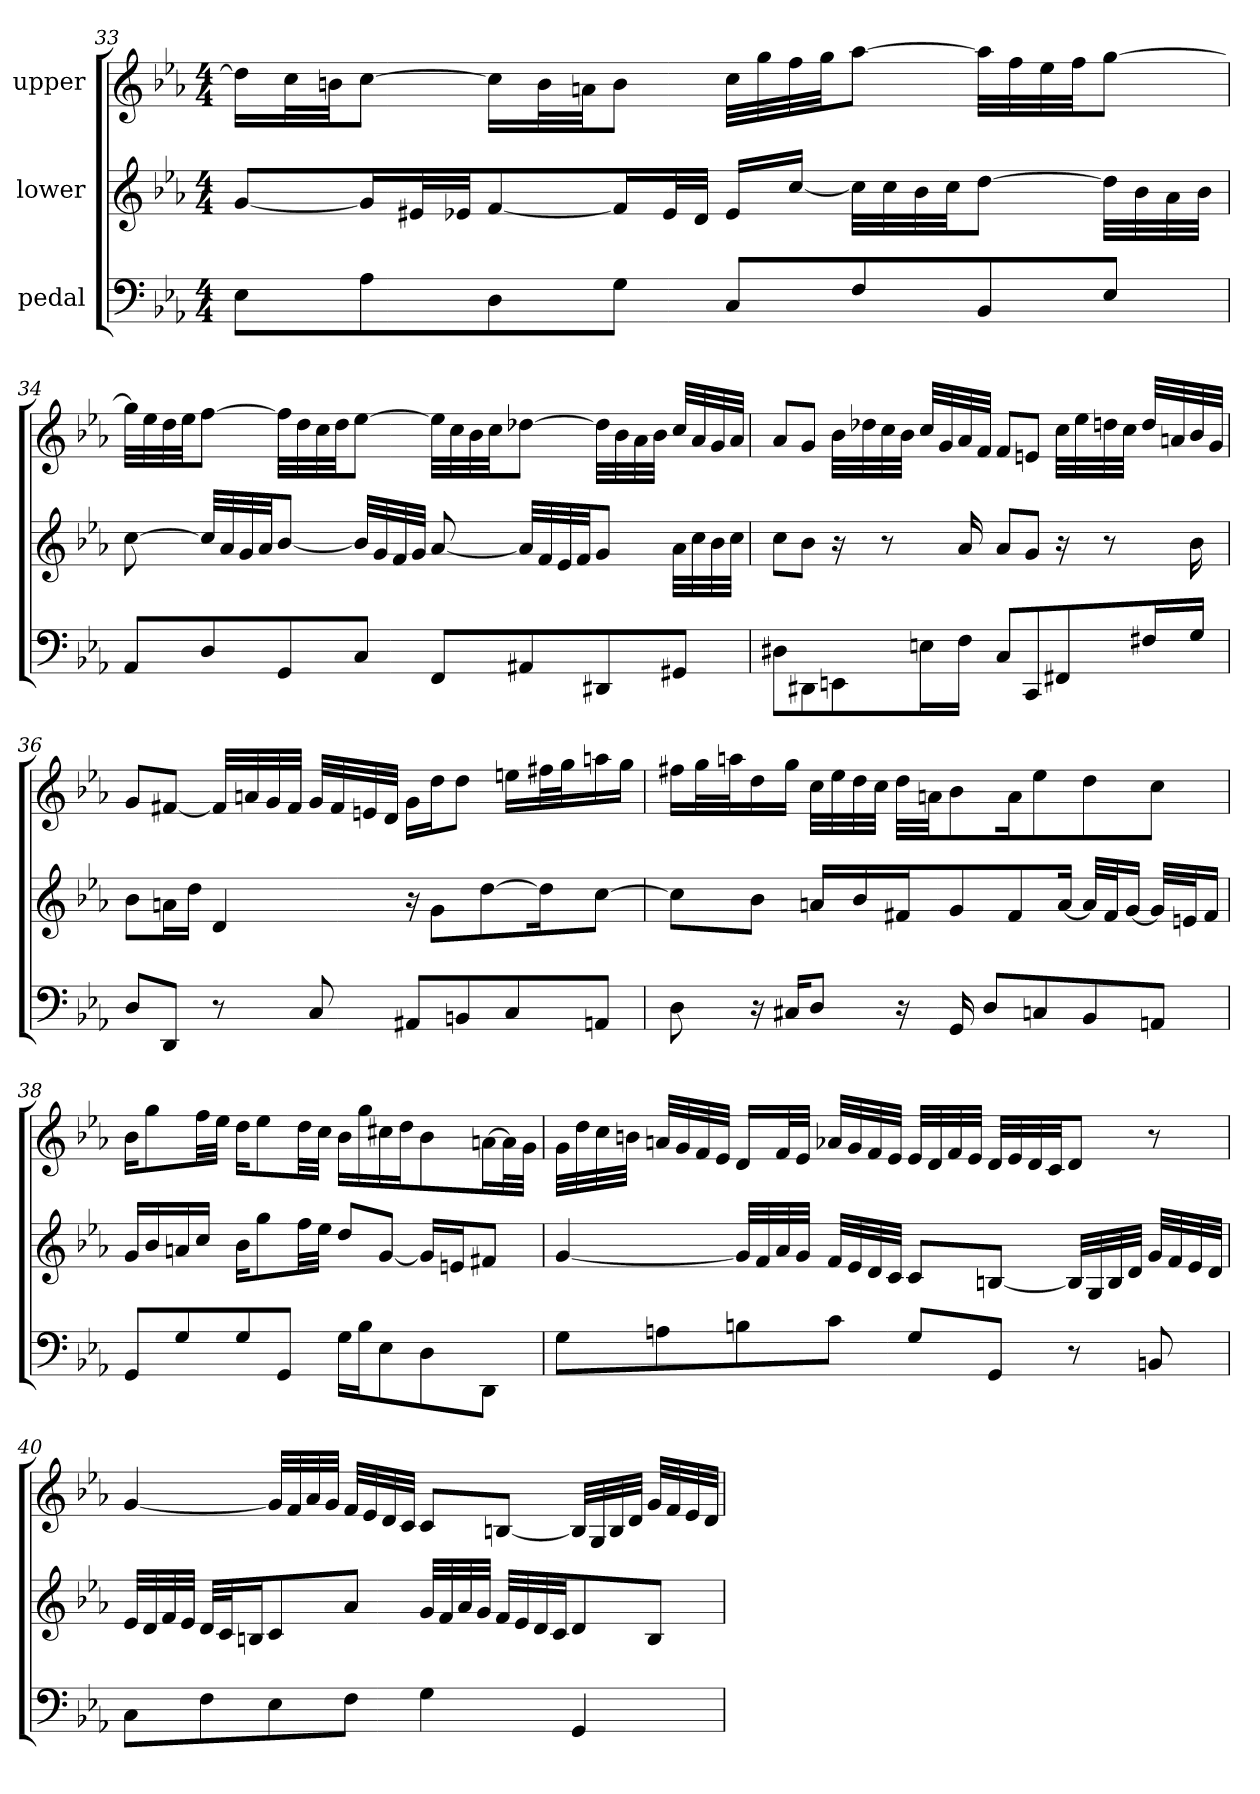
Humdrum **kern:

**kern	**kern	**kern
*part3	*part2	*part1
*staff3	*staff2	*staff1
*I"pedal	*I"lower	*I"upper
!!LO:PB:g=z
*clefF4	*clefG2	*clefG2
*k[b-e-a-]	*k[b-e-a-]	*k[b-e-a-]
*E-:	*E-:	*E-:
*M4/4	*M4/4	*M4/4
=33	=33	=33
8E-\L	[8g/L	16dd\LL]
.	.	32cc\L
.	.	32bn\JJ
8A-\	16g/L]	[8cc\J
.	32e#/L	.
.	32e-/JJ	.
8D\	[8f/	16cc\LL]
.	.	32b\L
.	.	32an\JJ
8G\J	16f/L]	8b\J
.	32e-/L	.
.	32d/JJJ	.
8C/L	16e-/LL	32cc\LLL
.	.	32gg\
.	[16cc/JJ	32ff\
.	.	32gg\JJ
8F/	32cc\LLL]	[8aa-\J
.	32cc\	.
.	32b-\	.
.	32cc\JJ	.
8BB-/	[8dd\J	32aa-\LLL]
.	.	32ff\
.	.	32ee-\
.	.	32ff\JJ
8E-/J	32dd\LLL]	[8gg\J
.	32b-\	.
.	32a-\	.
.	32b-\JJJ	.
!!LO:LB:g=z
=34	=34	=34
8AA-/L	[8cc\	32gg\LLL]
.	.	32ee-\
.	.	32dd\
.	.	32ee-\JJ
8D/	32cc/LLL]	[8ff\J
.	32a-/	.
.	32g/	.
.	32a-/JJ	.
8GG/	[8b-/J	32ff\LLL]
.	.	32dd\
.	.	32cc\
.	.	32dd\JJ
8C/J	32b-/LLL]	[8ee-\J
.	32g/	.
.	32f/	.
.	32g/JJJ	.
8FF/L	[8a-/	32ee-\LLL]
.	.	32cc\
.	.	32b-\
.	.	32cc\JJ
8AA#/	32a-/LLL]	[8dd-\J
.	32f/	.
.	32e-/	.
.	32f/JJ	.
8DD#/	8g/J	32dd-\LLL]
.	.	32b-\
.	.	32a-\
.	.	32b-\JJJ
8GG#/J	32a-\LLL	32cc/LLL
.	32cc\	32a-/
.	32b-\	32g/
.	32cc\JJJ	32a-/JJJ
!!LO:LB:g=z
=35	=35	=35
8D#\L	8cc\L	8a-/L
8DD#\	8b-\J	8g/J
8EEn\	16r	32b-\LLL
.	.	32dd-\
.	8r	32cc\
.	.	32b-\JJJ
16En\L	.	32cc/LLL
.	.	32g/
16F\JJ	16a-/	32a-/
.	.	32f/JJJ
8C/L	8a-/L	8f/L
8CC/	8g/J	8en/J
8FF#/	16r	32cc\LLL
.	.	32ee-\
.	8r	32ddn\
.	.	32cc\JJJ
16F#/L	.	32dd/LLL
.	.	32an/
16G/JJ	16b-\	32b-/
.	.	32g/JJJ
!!LO:LB:g=z
=36	=36	=36
8D/L	8b-\L	8g/L
8DD/J	16an\L	[8f#/J
.	16dd\JJ	.
8r	4d/	32f#/LLL]
.	.	32an/
.	.	32g/
.	.	32f#/JJJ
8C/	.	32g/LLL
.	.	32f#/
.	.	32en/
.	.	32d/JJJ
8AA#/L	16r	16g\LL
.	8g\L	16dd\J
8BBn/	.	8dd\J
.	[8dd\	.
8C/	.	16een\LL
.	16dd\k]	32ff#\L
.	.	32gg\J
8AAn/J	[8cc\J	16aan\
.	.	16gg\JJ
!!LO:PB:g=z
=37	=37	=37
8D\	8cc\L]	16ff#\LL
.	.	32gg\L
.	.	32aan\J
16r	8b-\J	16dd\
16C#/KL	.	16gg\JJ
8D/J	16an/LL	32cc\LLL
.	.	32ee-\
.	16b-/	32dd\
.	.	32cc\JJJ
16r	16f#/J	32dd\LLL
.	.	32an\JJ
16GG/	8g/	8b-\
8D/L	.	.
.	8f#/	16a\k
8Cn/	.	8ee-\
.	[16a/Jk	.
8BB-/	32a/LLL]	8dd\
.	32f#/J	.
.	[16g/JJ	.
8AAn/J	32g/LLL]	8cc\J
.	32en/J	.
.	16f#/JJ	.
=38	=38	=38
8GG/L	16g/LL	16b-\KL
.	16b-/	8gg\
8G/	16an/	.
.	16cc/JJ	32ff\LL
.	.	32ee-\JJJ
8G/	16b-\KL	16dd\KL
.	8gg\	8ee-\
8GG/J	.	.
.	32ff\LL	32dd\LL
.	32ee-\JJJ	32cc\JJJ
16G\LL	8dd/L	16b-\LL
16B-\J	.	16gg\
8E-\	[8g/J	16cc#\
.	.	16dd\J
8D\	16g/LL]	8b-\
.	16en/J	.
8DD\J	8f#/J	[16an\L
.	.	32a\L]
.	.	32g\JJJ
!!LO:LB:g=z
=39	=39	=39
8G\L	[4g/	32g\LLL
.	.	32dd\
.	.	32cc\
.	.	32bn\JJJ
8An\	.	32an/LLL
.	.	32g/
.	.	32f/
.	.	32e-/JJJ
8Bn\	32g/LLL]	16d/LL
.	32f/	.
.	32a-/	32f/L
.	32g/JJJ	32e-/JJJ
8c\J	32f/LLL	32a-/LLL
.	32e-/	32g/
.	32d/	32f/
.	32c/JJJ	32e-/JJJ
8G/L	8c/L	32e-/LLL
.	.	32d/
.	.	32f/
.	.	32e-/JJJ
8GG/J	[8Bn/J	32d/LLL
.	.	32e-/
.	.	32d/
.	.	32c/JJ
8r	32B/LLL]	8d/J
.	32G/	.
.	32B/	.
.	32d/JJJ	.
8BBn/	32g/LLL	8r
.	32f/	.
.	32e-/	.
.	32d/JJJ	.
!!LO:LB:g=z
=40	=40	=40
8C\L	32e-/LLL	[4g/
.	32d/	.
.	32f/	.
.	32e-/JJJ	.
8F\	32d/LLL	.
.	32c/J	.
.	16Bn/J	.
8E-\	8c/	32g/LLL]
.	.	32f/
.	.	32a-/
.	.	32g/JJJ
8F\J	8a-/J	32f/LLL
.	.	32e-/
.	.	32d/
.	.	32c/JJJ
4G\	32g/LLL	8c/L
.	32f/	.
.	32a-/	.
.	32g/JJJ	.
.	32f/LLL	[8Bn/J
.	32e-/	.
.	32d/	.
.	32c/JJ	.
4GG/	8d/	32B/LLL]
.	.	32G/
.	.	32B/
.	.	32d/JJJ
.	8B/J	32g/LLL
.	.	32f/
.	.	32e-/
.	.	32d/JJJ
=	=	=
*-	*-	*-
